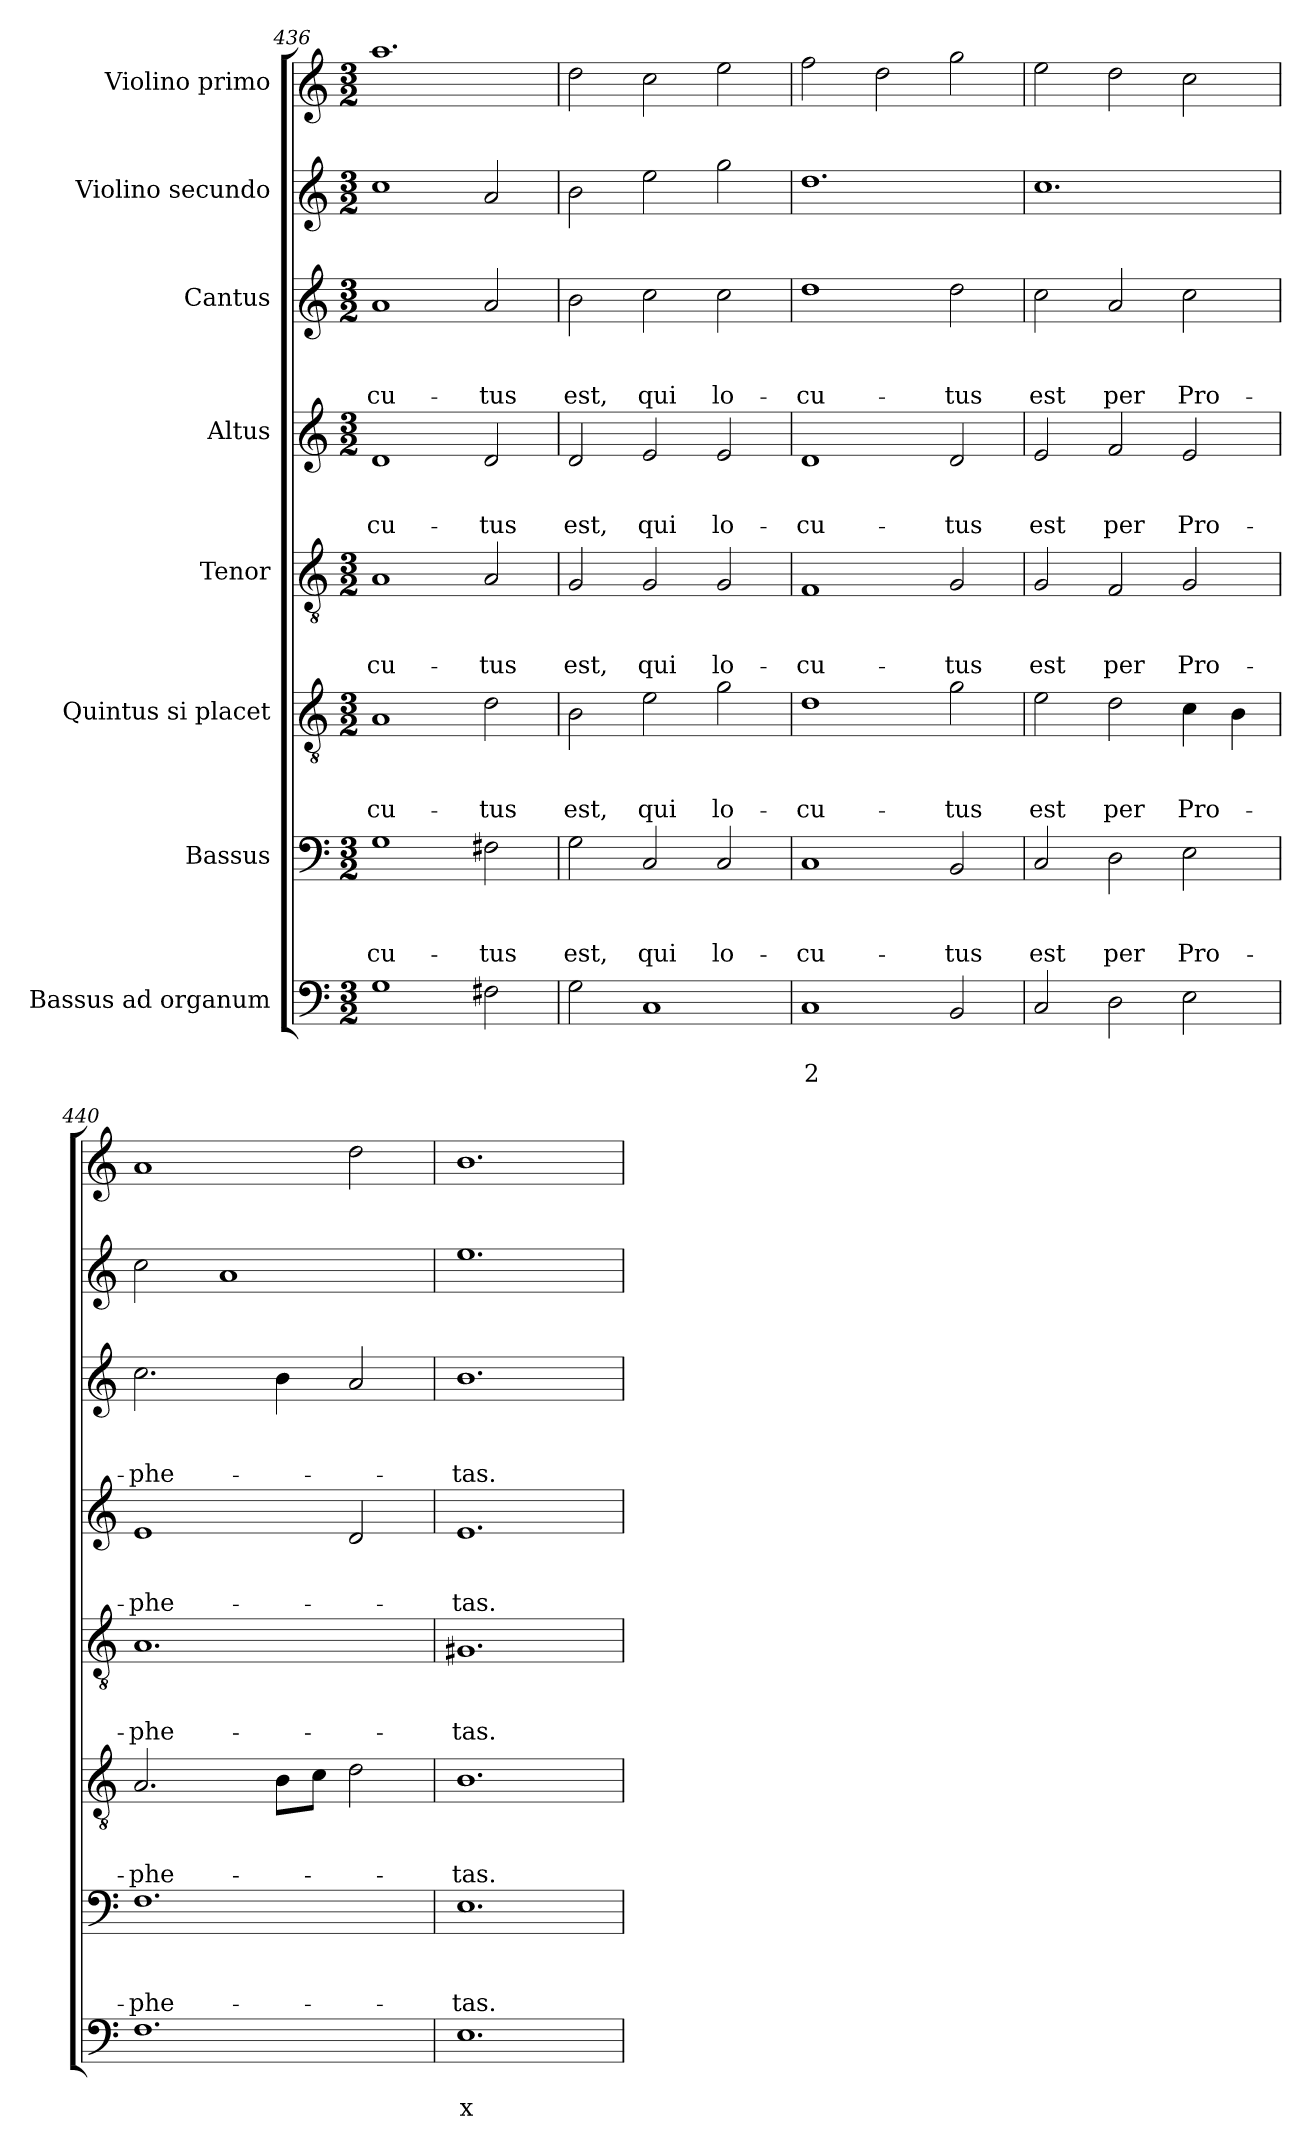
**kern	**text	**text	**kern	**text	**text	**text	**kern	**text	**text	**text	**kern	**text	**text	**text	**kern	**text	**text	**text	**kern	**text	**text	**text	**kern	**kern
*part8	*part8	*part8	*part7	*part7	*part7	*part7	*part6	*part6	*part6	*part6	*part5	*part5	*part5	*part5	*part4	*part4	*part4	*part4	*part3	*part3	*part3	*part3	*part2	*part1
*staff8	*staff8	*staff8	*staff7	*staff7	*staff7	*staff7	*staff6	*staff6	*staff6	*staff6	*staff5	*staff5	*staff5	*staff5	*staff4	*staff4	*staff4	*staff4	*staff3	*staff3	*staff3	*staff3	*staff2	*staff1
*I"Bassus ad organum	*	*	*I"Bassus	*	*	*	*I"Quintus si placet	*	*	*	*I"Tenor	*	*	*	*I"Altus	*	*	*	*I"Cantus	*	*	*	*I"Violino secundo	*I"Violino primo
*clefF4	*	*	*clefF4	*	*	*	*clefGv2	*	*	*	*clefGv2	*	*	*	*clefG2	*	*	*	*clefG2	*	*	*	*clefG2	*clefG2
*k[]	*	*	*k[]	*	*	*	*k[]	*	*	*	*k[]	*	*	*	*k[]	*	*	*	*k[]	*	*	*	*k[]	*k[]
*C:	*	*	*C:	*	*	*	*C:	*	*	*	*C:	*	*	*	*C:	*	*	*	*C:	*	*	*	*C:	*C:
*M3/2	*	*	*M3/2	*	*	*	*M3/2	*	*	*	*M3/2	*	*	*	*M3/2	*	*	*	*M3/2	*	*	*	*M3/2	*M3/2
=436	=436	=436	=436	=436	=436	=436	=436	=436	=436	=436	=436	=436	=436	=436	=436	=436	=436	=436	=436	=436	=436	=436	=436	=436
!	!	!	!	!	!	!LO:LY:b	!	!	!	!LO:LY:b	!	!	!	!LO:LY:b	!	!	!	!LO:LY:b	!	!	!	!LO:LY:b	!	!
1G	.	.	1G	.	.	-cu-	1A	.	.	-cu-	1A	.	.	-cu-	1d	.	.	-cu-	1a	.	.	-cu-	1cc	1.aa
!	!	!	!	!	!	!LO:LY:b	!	!	!	!LO:LY:b	!	!	!	!LO:LY:b	!	!	!	!LO:LY:b	!	!	!	!LO:LY:b	!	!
2F#X\	.	.	2F#X\	.	.	-tus	2d\	.	.	-tus	2A/	.	.	-tus	2d/	.	.	-tus	2a/	.	.	-tus	2a/	.
=437	=437	=437	=437	=437	=437	=437	=437	=437	=437	=437	=437	=437	=437	=437	=437	=437	=437	=437	=437	=437	=437	=437	=437	=437
!	!	!	!	!	!	!LO:LY:b	!	!	!	!LO:LY:b	!	!	!	!LO:LY:b	!	!	!	!LO:LY:b	!	!	!	!LO:LY:b	!	!
2G\	.	.	2G\	.	.	est,	2B\	.	.	est,	2G/	.	.	est,	2d/	.	.	est,	2b\	.	.	est,	2b\	2dd\
!	!	!	!	!	!	!LO:LY:b	!	!	!	!LO:LY:b	!	!	!	!LO:LY:b	!	!	!	!LO:LY:b	!	!	!	!LO:LY:b	!	!
1C	.	.	2C/	.	.	qui	2e\	.	.	qui	2G/	.	.	qui	2e/	.	.	qui	2cc\	.	.	qui	2ee\	2cc\
!	!	!	!	!	!	!LO:LY:b	!	!	!	!LO:LY:b	!	!	!	!LO:LY:b	!	!	!	!LO:LY:b	!	!	!	!LO:LY:b	!	!
.	.	.	2C/	.	.	lo-	2g\	.	.	lo-	2G/	.	.	lo-	2e/	.	.	lo-	2cc\	.	.	lo-	2gg\	2ee\
=438	=438	=438	=438	=438	=438	=438	=438	=438	=438	=438	=438	=438	=438	=438	=438	=438	=438	=438	=438	=438	=438	=438	=438	=438
!	!	!LO:LY:b	!	!	!	!LO:LY:b	!	!	!	!LO:LY:b	!	!	!	!LO:LY:b	!	!	!	!LO:LY:b	!	!	!	!LO:LY:b	!	!
1C	.	2	1C	.	.	-cu-	1d	.	.	-cu-	1F	.	.	-cu-	1d	.	.	-cu-	1dd	.	.	-cu-	1.dd	2ff\
.	.	.	.	.	.	.	.	.	.	.	.	.	.	.	.	.	.	.	.	.	.	.	.	2dd\
!	!	!	!	!	!	!LO:LY:b	!	!	!	!LO:LY:b	!	!	!	!LO:LY:b	!	!	!	!LO:LY:b	!	!	!	!LO:LY:b	!	!
2BB/	.	.	2BB/	.	.	-tus	2g\	.	.	-tus	2G/	.	.	-tus	2d/	.	.	-tus	2dd\	.	.	-tus	.	2gg\
!!LO:LB:g=z
=439	=439	=439	=439	=439	=439	=439	=439	=439	=439	=439	=439	=439	=439	=439	=439	=439	=439	=439	=439	=439	=439	=439	=439	=439
!	!	!	!	!	!	!LO:LY:b	!	!	!	!LO:LY:b	!	!	!	!LO:LY:b	!	!	!	!LO:LY:b	!	!	!	!LO:LY:b	!	!
2C/	.	.	2C/	.	.	est	2e\	.	.	est	2G/	.	.	est	2e/	.	.	est	2cc\	.	.	est	1.cc	2ee\
!	!	!	!	!	!	!LO:LY:b	!	!	!	!LO:LY:b	!	!	!	!LO:LY:b	!	!	!	!LO:LY:b	!	!	!	!LO:LY:b	!	!
2D\	.	.	2D\	.	.	per	2d\	.	.	per	2F/	.	.	per	2f/	.	.	per	2a/	.	.	per	.	2dd\
!	!	!	!	!	!	!LO:LY:b	!	!	!	!LO:LY:b	!	!	!	!LO:LY:b	!	!	!	!LO:LY:b	!	!	!	!LO:LY:b	!	!
2E\	.	.	2E\	.	.	Pro-	4c\	.	.	Pro-	2G/	.	.	Pro-	2e/	.	.	Pro-	2cc\	.	.	Pro-	.	2cc\
.	.	.	.	.	.	.	4B\	.	.	.	.	.	.	.	.	.	.	.	.	.	.	.	.	.
=440	=440	=440	=440	=440	=440	=440	=440	=440	=440	=440	=440	=440	=440	=440	=440	=440	=440	=440	=440	=440	=440	=440	=440	=440
!	!	!	!	!	!	!LO:LY:b	!	!	!	!LO:LY:b	!	!	!	!LO:LY:b	!	!	!	!LO:LY:b	!	!	!	!LO:LY:b	!	!
1.F	.	.	1.F	.	.	-phe-	2.A/	.	.	-phe-	1.A	.	.	-phe-	1e	.	.	-phe-	2.cc\	.	.	-phe-	2cc\	1a
.	.	.	.	.	.	.	.	.	.	.	.	.	.	.	.	.	.	.	.	.	.	.	1a	.
.	.	.	.	.	.	.	8B\L	.	.	.	.	.	.	.	.	.	.	.	4b\	.	.	.	.	.
.	.	.	.	.	.	.	8c\J	.	.	.	.	.	.	.	.	.	.	.	.	.	.	.	.	.
.	.	.	.	.	.	.	2d\	.	.	.	.	.	.	.	2d/	.	.	.	2a/	.	.	.	.	2dd\
=441	=441	=441	=441	=441	=441	=441	=441	=441	=441	=441	=441	=441	=441	=441	=441	=441	=441	=441	=441	=441	=441	=441	=441	=441
!	!	!LO:LY:b	!	!	!	!LO:LY:b	!	!	!	!LO:LY:b	!	!	!	!LO:LY:b	!	!	!	!LO:LY:b	!	!	!	!LO:LY:b	!	!
1.E	.	x	1.E	.	.	-tas.	1.B	.	.	-tas.	1.G#X	.	.	-tas.	1.e	.	.	-tas.	1.b	.	.	-tas.	1.ee	1.b
=	=	=	=	=	=	=	=	=	=	=	=	=	=	=	=	=	=	=	=	=	=	=	=	=
*-	*-	*-	*-	*-	*-	*-	*-	*-	*-	*-	*-	*-	*-	*-	*-	*-	*-	*-	*-	*-	*-	*-	*-	*-
